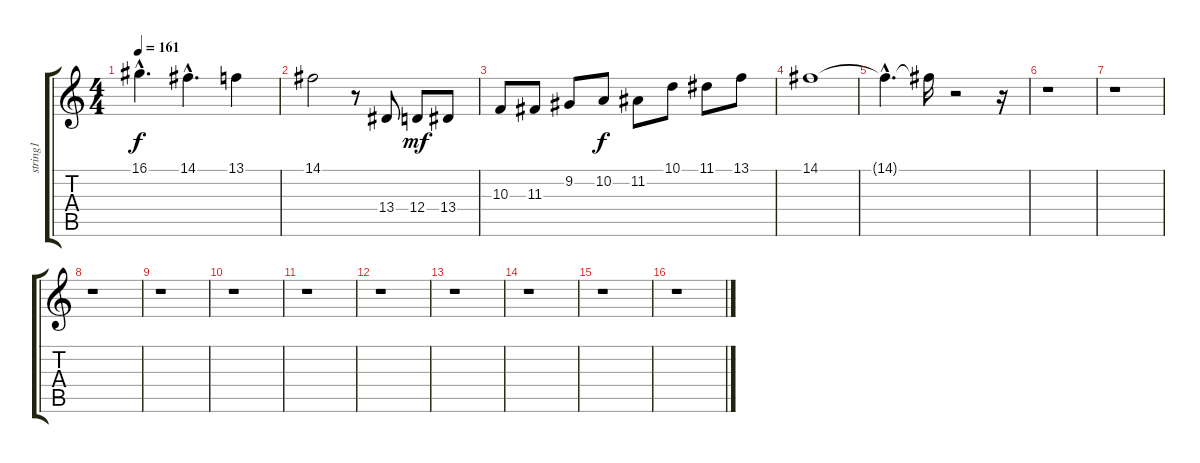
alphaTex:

\track ("string1" "string1") {instrument stringensemble1}
\staff {score tabs}
\tuning (E4 B3 G3 D3 A2 E2) {hide}
\ts (4 4)
\tempo 161
\clef g2
\ks c
16.1{hac t}.4{d dy f} 14.1{hac}.4{d} 13.1.4 |
14.1.2 r.8 13.4.8 12.4.8{dy mf} 13.4.8 |
10.3.8 11.3.8 9.2.8 10.2.8{dy f} 11.2.8 10.1.8 11.1.8 13.1.8 |
14.1.1 |
14.1{hac t}.4{d} 14.1{t}.16 r.2 r.16 |
r.1 |
r.1 |
r.1 |
r.1 |
r.1 |
r.1 |
r.1 |
r.1 |
r.1 |
r.1 |
r.1
